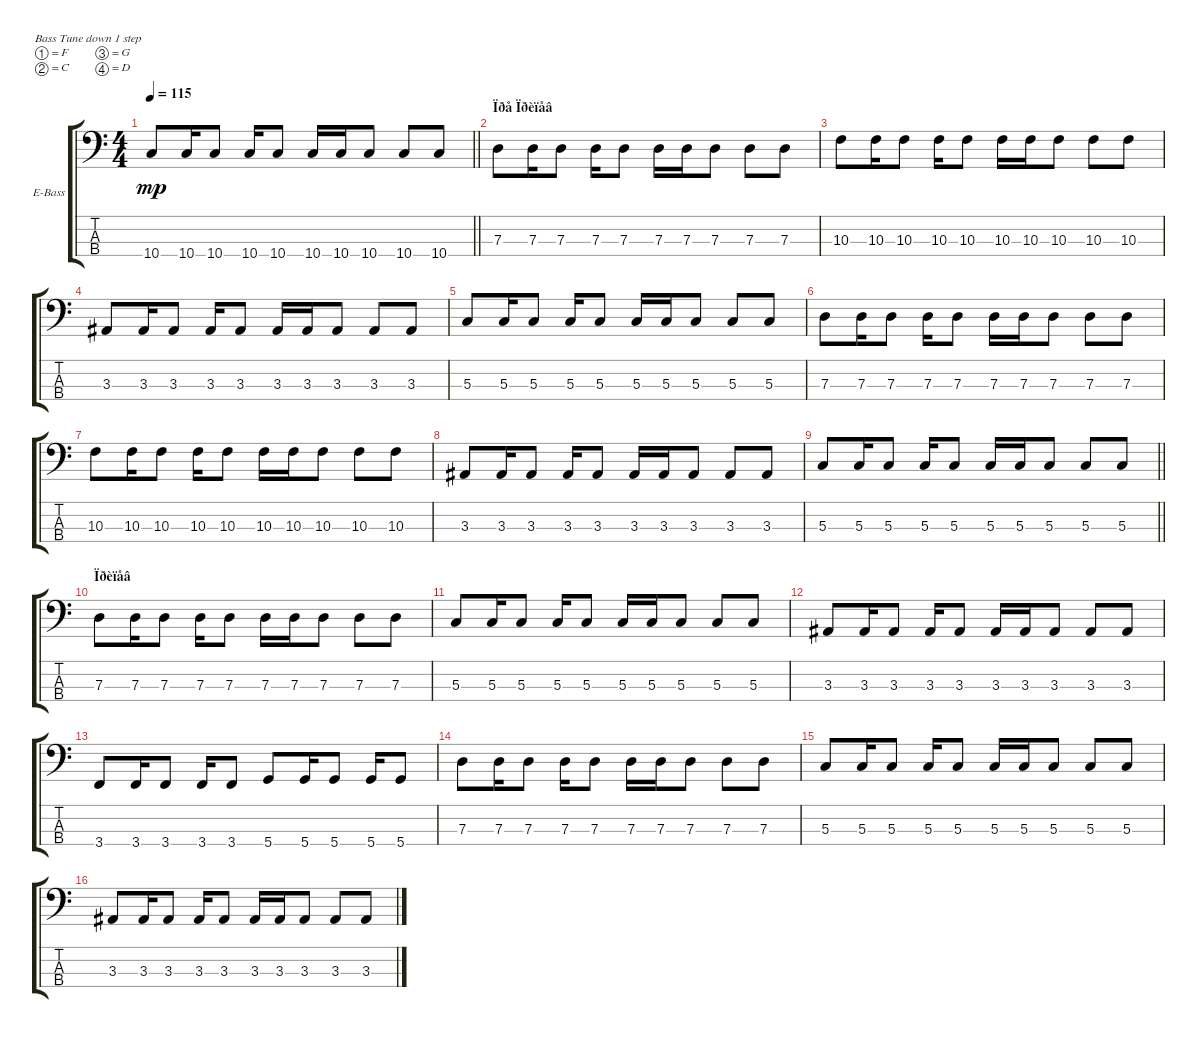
\bracketExtendMode groupsimilarinstruments
\firstSystemTrackNameOrientation horizontal
\otherSystemsTrackNameOrientation horizontal
\track ("Electric Bass" "E-Bass") {instrument electricbassfinger}
\staff {score tabs}
\tuning (F2 C2 G1 D1)
\ts (4 4)
\tempo 115
\clef f4
\barLineRight lightlight
\ks c
10.4.8{dy mp} 10.4.16 10.4.8 10.4.16 10.4.8 10.4.16 10.4.16 10.4.8 10.4.8 10.4.8 |
\section ("" "Ïðå Ïðèïåâ")
7.3.8 7.3.16 7.3.8 7.3.16 7.3.8 7.3.16 7.3.16 7.3.8 7.3.8 7.3.8 |
10.3.8 10.3.16 10.3.8 10.3.16 10.3.8 10.3.16 10.3.16 10.3.8 10.3.8 10.3.8 |
3.3.8 3.3.16 3.3.8 3.3.16 3.3.8 3.3.16 3.3.16 3.3.8 3.3.8 3.3.8 |
5.3.8 5.3.16 5.3.8 5.3.16 5.3.8 5.3.16 5.3.16 5.3.8 5.3.8 5.3.8 |
7.3.8 7.3.16 7.3.8 7.3.16 7.3.8 7.3.16 7.3.16 7.3.8 7.3.8 7.3.8 |
10.3.8 10.3.16 10.3.8 10.3.16 10.3.8 10.3.16 10.3.16 10.3.8 10.3.8 10.3.8 |
3.3.8 3.3.16 3.3.8 3.3.16 3.3.8 3.3.16 3.3.16 3.3.8 3.3.8 3.3.8 |
\barLineRight lightlight
5.3.8 5.3.16 5.3.8 5.3.16 5.3.8 5.3.16 5.3.16 5.3.8 5.3.8 5.3.8 |
\section ("" "Ïðèïåâ")
7.3.8 7.3.16 7.3.8 7.3.16 7.3.8 7.3.16 7.3.16 7.3.8 7.3.8 7.3.8 |
5.3.8 5.3.16 5.3.8 5.3.16 5.3.8 5.3.16 5.3.16 5.3.8 5.3.8 5.3.8 |
3.3.8 3.3.16 3.3.8 3.3.16 3.3.8 3.3.16 3.3.16 3.3.8 3.3.8 3.3.8 |
3.4.8 3.4.16 3.4.8 3.4.16 3.4.8 5.4.8 5.4.16 5.4.8 5.4.16 5.4.8 |
7.3.8 7.3.16 7.3.8 7.3.16 7.3.8 7.3.16 7.3.16 7.3.8 7.3.8 7.3.8 |
5.3.8 5.3.16 5.3.8 5.3.16 5.3.8 5.3.16 5.3.16 5.3.8 5.3.8 5.3.8 |
3.3.8 3.3.16 3.3.8 3.3.16 3.3.8 3.3.16 3.3.16 3.3.8 3.3.8 3.3.8
